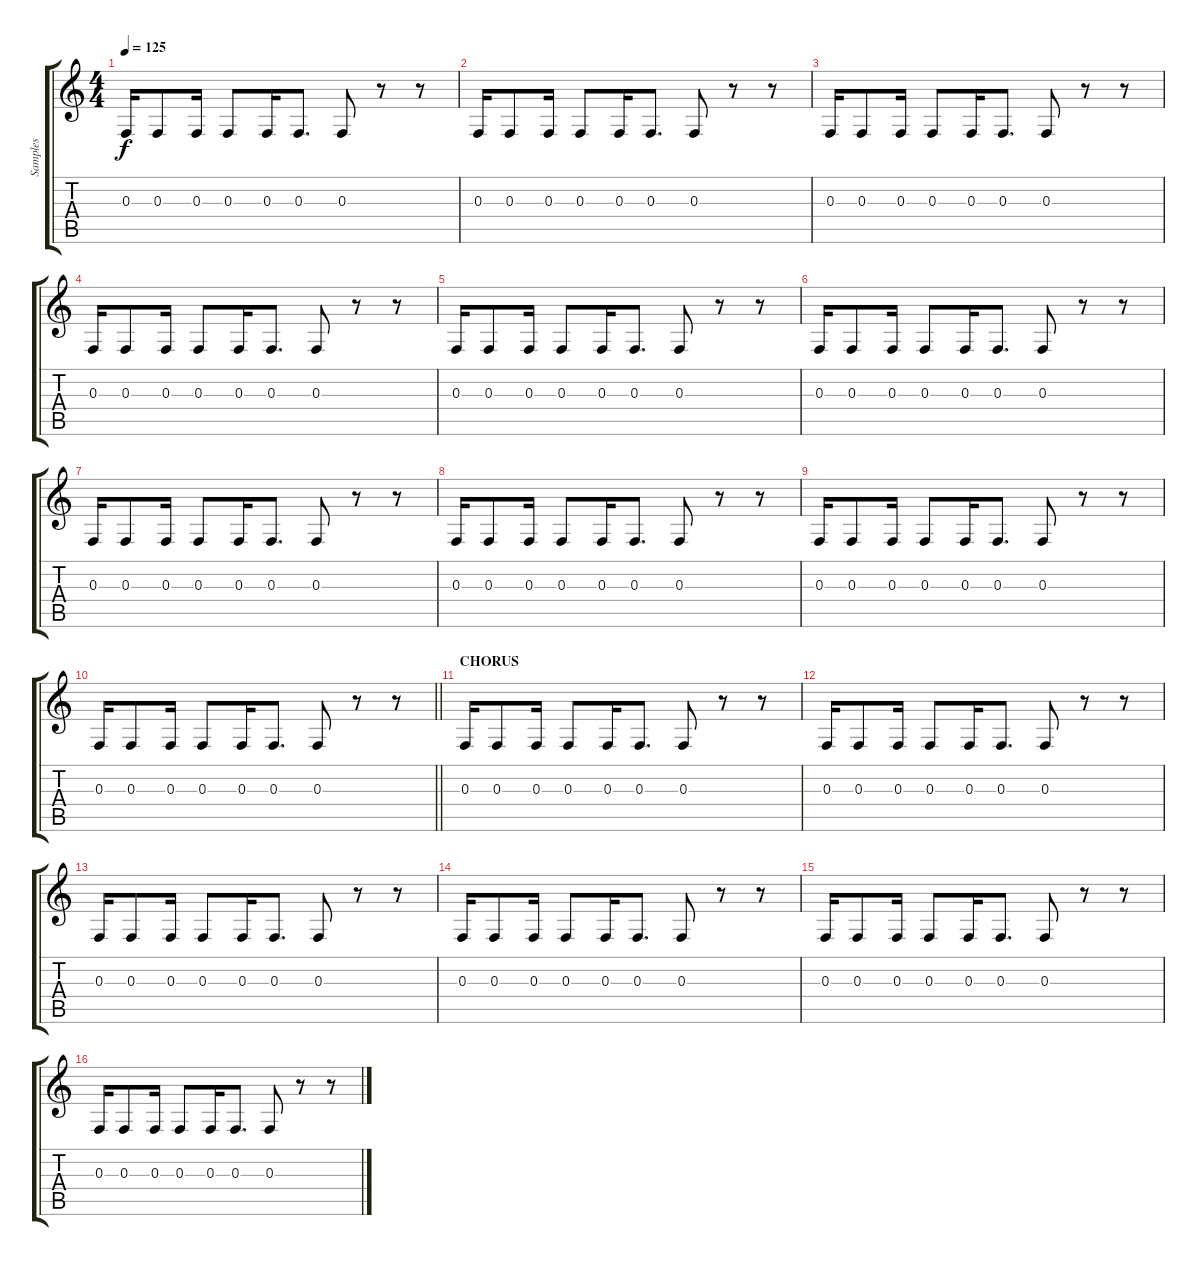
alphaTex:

\track ("Samples" "Samples") {instrument blownbottle}
\staff {score tabs}
\tuning (D4 A3 F3 C3 G2 C2) {hide}
\ts (4 4)
\tempo 125
\clef g2
\ks c
0.3.16{dy f} 0.3.8 0.3.16 0.3.8 0.3.16 0.3.8{d} 0.3.8 r.8 r.8 |
0.3.16 0.3.8 0.3.16 0.3.8 0.3.16 0.3.8{d} 0.3.8 r.8 r.8 |
0.3.16 0.3.8 0.3.16 0.3.8 0.3.16 0.3.8{d} 0.3.8 r.8 r.8 |
0.3.16 0.3.8 0.3.16 0.3.8 0.3.16 0.3.8{d} 0.3.8 r.8 r.8 |
0.3.16 0.3.8 0.3.16 0.3.8 0.3.16 0.3.8{d} 0.3.8 r.8 r.8 |
0.3.16 0.3.8 0.3.16 0.3.8 0.3.16 0.3.8{d} 0.3.8 r.8 r.8 |
0.3.16 0.3.8 0.3.16 0.3.8 0.3.16 0.3.8{d} 0.3.8 r.8 r.8 |
0.3.16 0.3.8 0.3.16 0.3.8 0.3.16 0.3.8{d} 0.3.8 r.8 r.8 |
0.3.16 0.3.8 0.3.16 0.3.8 0.3.16 0.3.8{d} 0.3.8 r.8 r.8 |
\barLineRight lightlight
0.3.16 0.3.8 0.3.16 0.3.8 0.3.16 0.3.8{d} 0.3.8 r.8 r.8 |
\section ("" "CHORUS")
0.3.16 0.3.8 0.3.16 0.3.8 0.3.16 0.3.8{d} 0.3.8 r.8 r.8 |
0.3.16 0.3.8 0.3.16 0.3.8 0.3.16 0.3.8{d} 0.3.8 r.8 r.8 |
0.3.16 0.3.8 0.3.16 0.3.8 0.3.16 0.3.8{d} 0.3.8 r.8 r.8 |
0.3.16 0.3.8 0.3.16 0.3.8 0.3.16 0.3.8{d} 0.3.8 r.8 r.8 |
0.3.16 0.3.8 0.3.16 0.3.8 0.3.16 0.3.8{d} 0.3.8 r.8 r.8 |
0.3.16 0.3.8 0.3.16 0.3.8 0.3.16 0.3.8{d} 0.3.8 r.8 r.8
